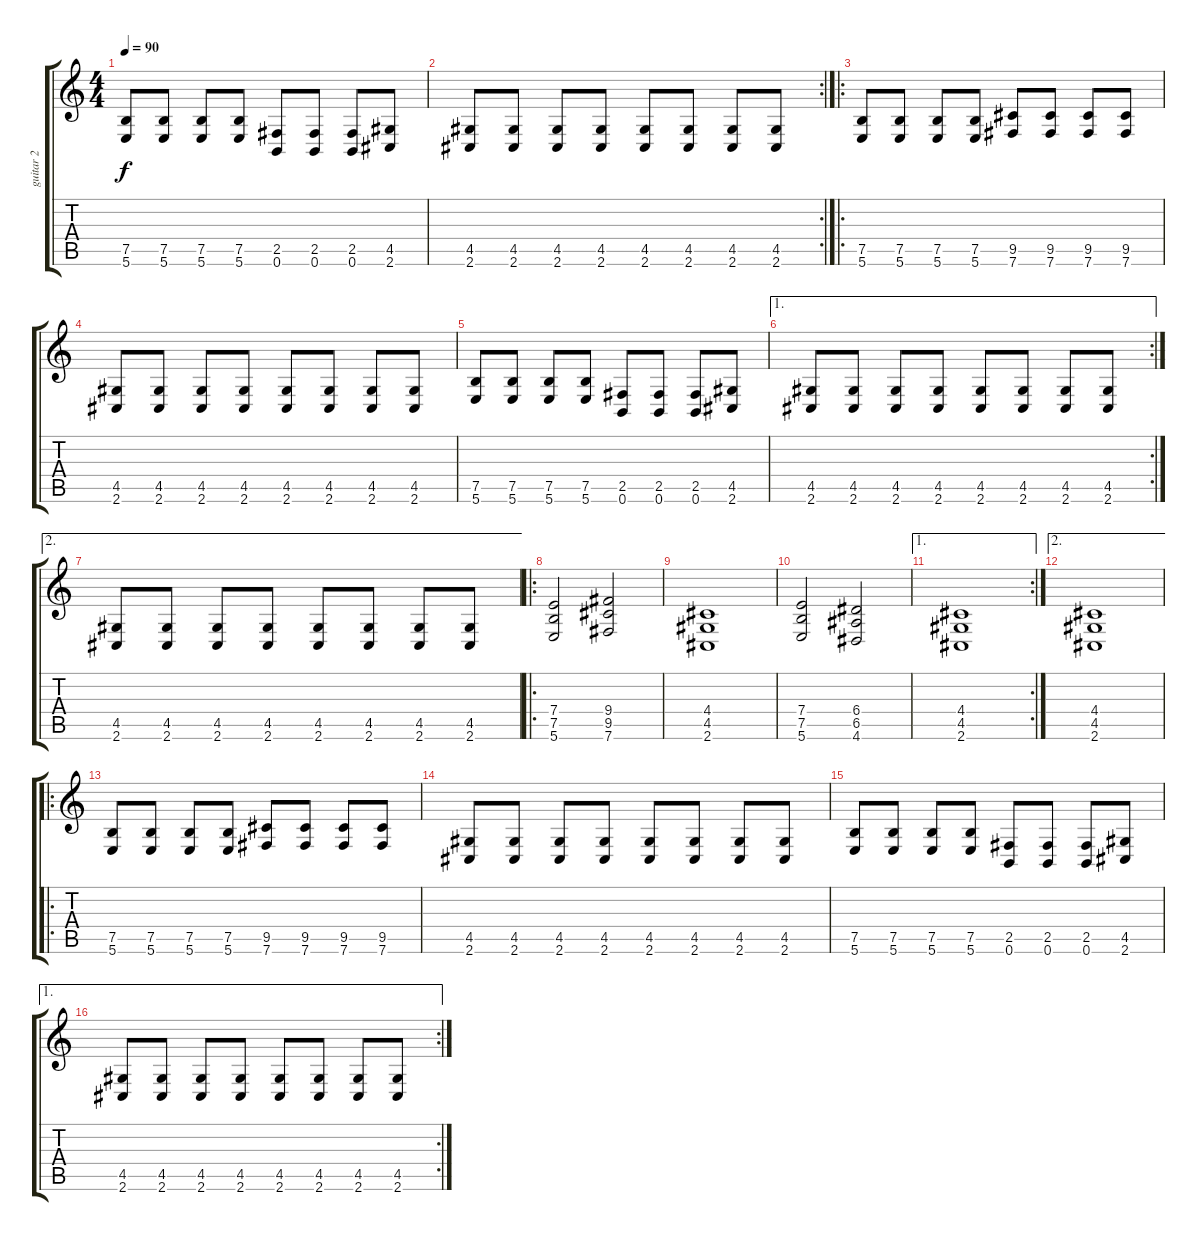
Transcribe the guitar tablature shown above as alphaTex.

\track ("guitar 2" "guitar 2") {instrument distortionguitar}
\staff {score tabs}
\tuning (B3 Gb3 D3 A2 E2 B1) {hide}
\ts (4 4)
\tempo 90
\clef g2
\ks c
(7.5 5.6).8{dy f} (7.5 5.6).8 (7.5 5.6).8 (7.5 5.6).8 (2.5 0.6).8 (2.5 0.6).8 (2.5 0.6).8 (4.5 2.6).8 |
\rc 2
(4.5 2.6).8 (4.5 2.6).8 (4.5 2.6).8 (4.5 2.6).8 (4.5 2.6).8 (4.5 2.6).8 (4.5 2.6).8 (4.5 2.6).8 |
\ro
(7.5 5.6).8 (7.5 5.6).8 (7.5 5.6).8 (7.5 5.6).8 (9.5 7.6).8 (9.5 7.6).8 (9.5 7.6).8 (9.5 7.6).8 |
(4.5 2.6).8 (4.5 2.6).8 (4.5 2.6).8 (4.5 2.6).8 (4.5 2.6).8 (4.5 2.6).8 (4.5 2.6).8 (4.5 2.6).8 |
(7.5 5.6).8 (7.5 5.6).8 (7.5 5.6).8 (7.5 5.6).8 (2.5 0.6).8 (2.5 0.6).8 (2.5 0.6).8 (4.5 2.6).8 |
\ae 1
\rc 2
(4.5 2.6).8 (4.5 2.6).8 (4.5 2.6).8 (4.5 2.6).8 (4.5 2.6).8 (4.5 2.6).8 (4.5 2.6).8 (4.5 2.6).8 |
\ae 2
(4.5 2.6).8 (4.5 2.6).8 (4.5 2.6).8 (4.5 2.6).8 (4.5 2.6).8 (4.5 2.6).8 (4.5 2.6).8 (4.5 2.6).8 |
\ro
(7.4 7.5 5.6).2 (9.4 9.5 7.6).2 |
(4.4 4.5 2.6).1 |
(7.4 7.5 5.6).2 (6.4 6.5 4.6).2 |
\ae 1
\rc 2
(4.4 4.5 2.6).1 |
\ae 2
(4.4 4.5 2.6).1 |
\ro
(7.5 5.6).8 (7.5 5.6).8 (7.5 5.6).8 (7.5 5.6).8 (9.5 7.6).8 (9.5 7.6).8 (9.5 7.6).8 (9.5 7.6).8 |
(4.5 2.6).8 (4.5 2.6).8 (4.5 2.6).8 (4.5 2.6).8 (4.5 2.6).8 (4.5 2.6).8 (4.5 2.6).8 (4.5 2.6).8 |
(7.5 5.6).8 (7.5 5.6).8 (7.5 5.6).8 (7.5 5.6).8 (2.5 0.6).8 (2.5 0.6).8 (2.5 0.6).8 (4.5 2.6).8 |
\ae 1
\rc 2
(4.5 2.6).8 (4.5 2.6).8 (4.5 2.6).8 (4.5 2.6).8 (4.5 2.6).8 (4.5 2.6).8 (4.5 2.6).8 (4.5 2.6).8
